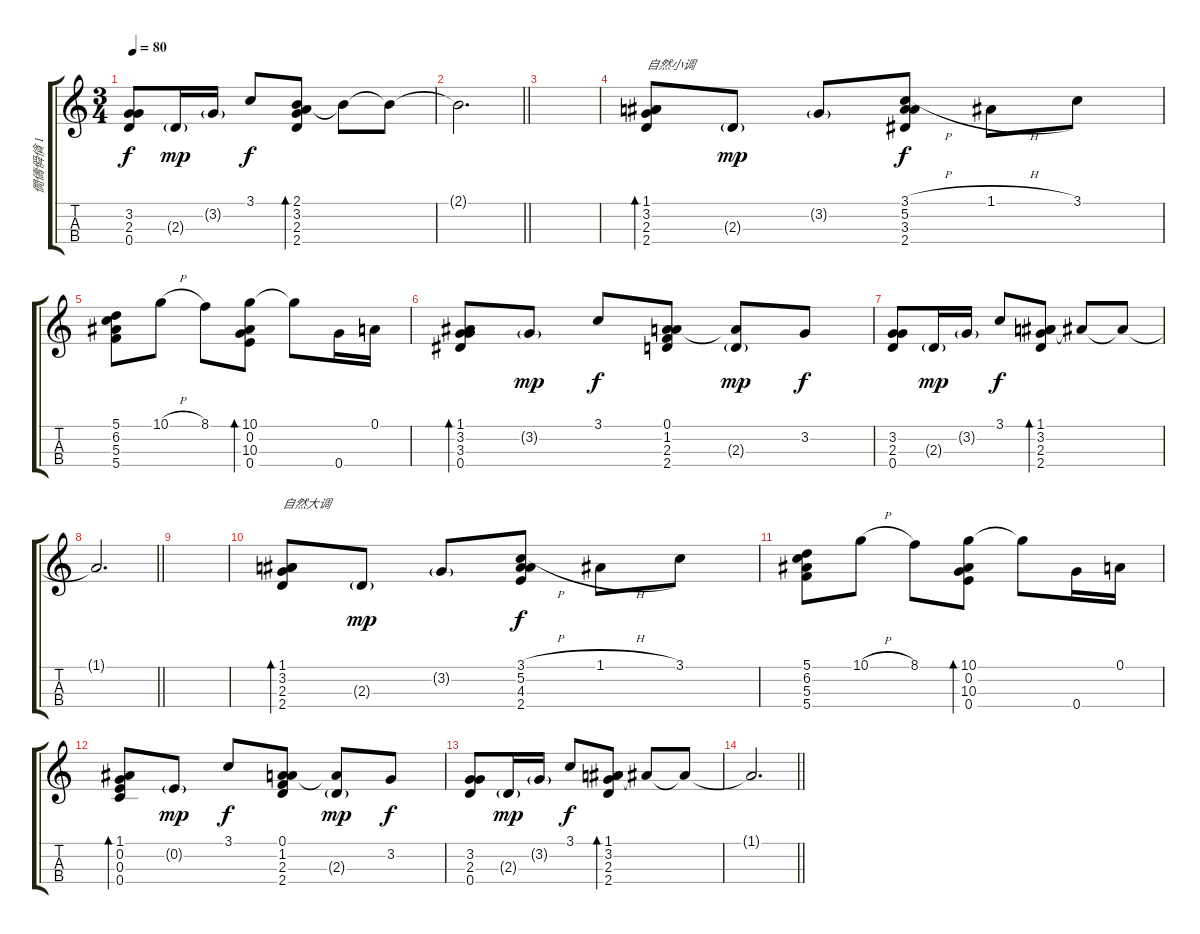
\track ("僩儔僢僋 1" "僩儔僢僋 1") {instrument acousticgrandpiano}
\staff {score tabs}
\tuning (A4 E4 C4 G4) {hide}
\ts (3 4)
\tempo 80
\clef g2
\ks c
(3.2 2.3 0.4).8{dy f} 2.3{g}.16{dy mp} 3.2{g}.16 3.1.8{dy f} (2.1 3.2 2.3 2.4).8{bd 60} 2.1{t}.8 2.1{t}.8 |
\barLineRight lightlight
2.1{t}.2{d} |
|
(1.1 3.2 2.3 2.4).8{bd 60 txt "自然小调"} 2.3{g}.8{dy mp} 3.2{g}.8 (3.1{h} 5.2 3.3 2.4).8{dy f} 1.1{h}.8 3.1.8 |
(5.1 6.2 5.3 5.4).8 10.1{h}.8 8.1.8 (10.1 0.2 10.3 0.4).8{bd 60} 10.1{t}.8 0.4.16 0.1.16 |
(1.1 3.2 3.3 0.4).8{bd 60} 3.2{g}.8{dy mp} 3.1.8{dy f} (0.1 1.2 2.3 2.4).8 (0.1{t} 2.3{g}).8{dy mp} 3.2.8{dy f} |
(3.2 2.3 0.4).8 2.3{g}.16{dy mp} 3.2{g}.16 3.1.8{dy f} (1.1 3.2 2.3 2.4).8{bd 60} 1.1{t}.8 1.1{t}.8 |
\barLineRight lightlight
1.1{t}.2{d} |
|
(1.1 3.2 2.3 2.4).8{bd 60 txt "自然大调"} 2.3{g}.8{dy mp} 3.2{g}.8 (3.1{h} 5.2 4.3 2.4).8{dy f} 1.1{h}.8 3.1.8 |
(5.1 6.2 5.3 5.4).8 10.1{h}.8 8.1.8 (10.1 0.2 10.3 0.4).8{bd 60} 10.1{t}.8 0.4.16 0.1.16 |
(1.1 0.2 0.3 0.4).8{bd 60} 0.2{g}.8{dy mp} 3.1.8{dy f} (0.1 1.2 2.3 2.4).8 (0.1{t} 2.3{g}).8{dy mp} 3.2.8{dy f} |
(3.2 2.3 0.4).8 2.3{g}.16{dy mp} 3.2{g}.16 3.1.8{dy f} (1.1 3.2 2.3 2.4).8{bd 60} 1.1{t}.8 1.1{t}.8 |
\barLineRight lightlight
1.1{t}.2{d}
